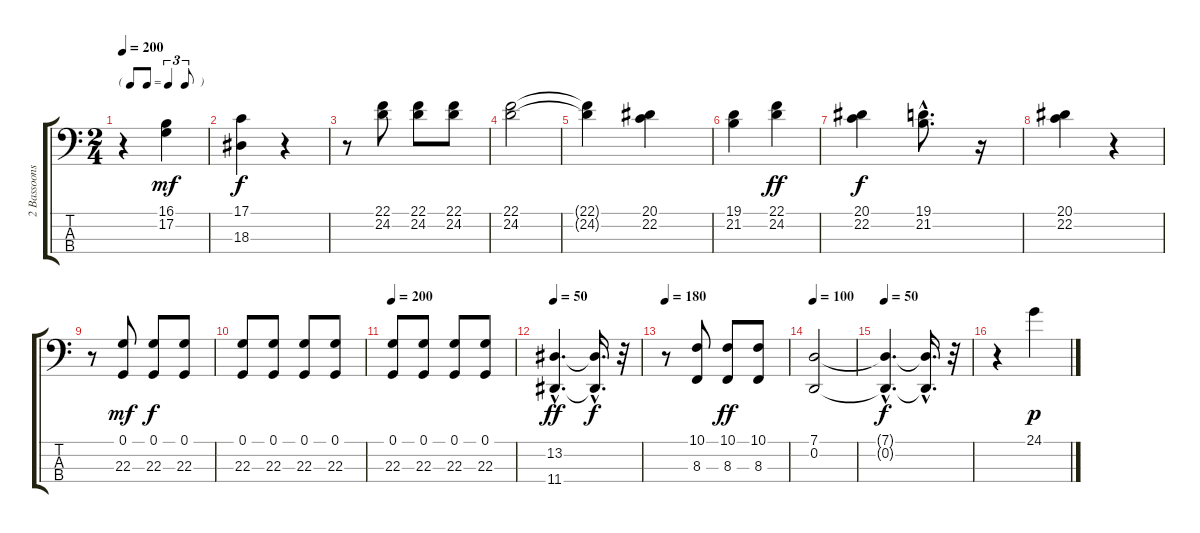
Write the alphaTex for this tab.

\track ("2 Bassoons" "2 Bassoons") {instrument bassoon}
\staff {score tabs}
\tuning (G2 D2 A1 E1) {hide}
\ts (2 4)
\tf triplet8th
\tempo 200
\clef f4
\ks c
r.4{dy mf} (16.1 17.2).4 |
(17.1 18.3).4{dy f} r.4 |
r.8 (22.1 24.2).8 (22.1 24.2).8 (22.1 24.2).8 |
(22.1 24.2).2 |
(22.1{t} 24.2{t}).4 (20.1 22.2).4 |
(19.1 21.2).4 (22.1 24.2).4{dy ff} |
(20.1 22.2).4{dy f} (19.1{hac} 21.2{hac}).8{d} r.16 |
(20.1 22.2).4 r.4 |
r.8 (0.1 22.3).8{dy mf} (0.1 22.3).8{dy f} (0.1 22.3).8 |
(0.1 22.3).8 (0.1 22.3).8 (0.1 22.3).8 (0.1 22.3).8 |
\tempo 200
(0.1 22.3).8 (0.1 22.3).8 (0.1 22.3).8 (0.1 22.3).8 |
\tempo 50
(13.2{hac} 11.4{hac}).4{d dy ff} (13.2{hac t} 11.4{hac t}).16{d dy f} r.32 |
\tempo 180
r.8 (10.1 8.3).8 (10.1 8.3).8{dy ff} (10.1 8.3).8 |
\tempo 100
(7.1 0.2).2 |
\tempo 50
(7.1{hac t} 0.2{hac t}).4{d dy f} (7.1{hac t} 0.2{hac t}).16{d} r.32 |
r.4 24.1.4{dy p}
